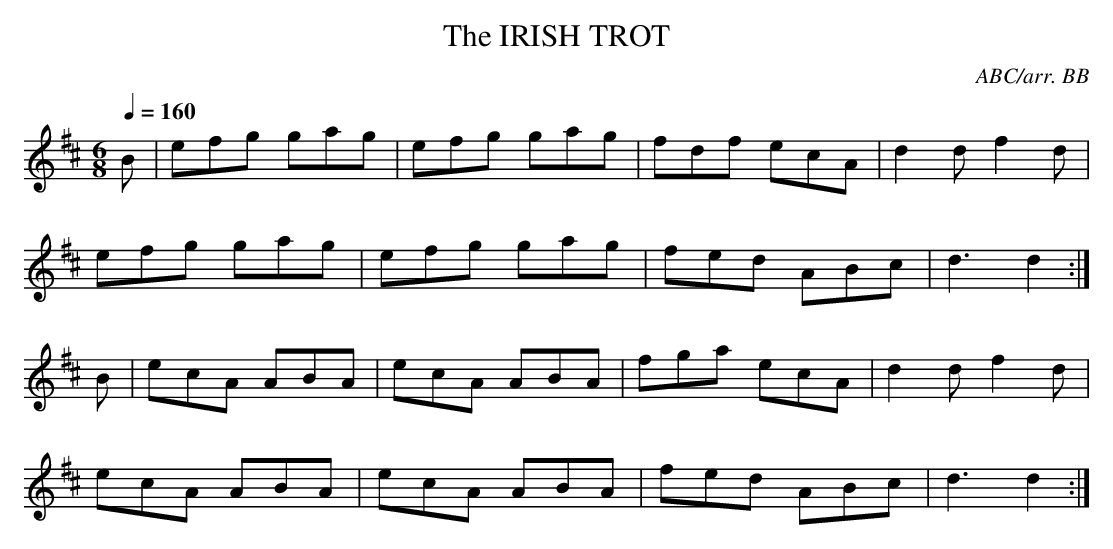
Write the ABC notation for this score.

X:1
T:IRISH TROT, The
C:ABC/arr. BB
the original. I have taken the liberty of "filling it out"
a bit!
Q:1/4=160
M:6/8
K:D
B|efg gag|efg gag|fdf ecA|d2d f2d|
efg gag|efg gag|fed ABc|d3 d2:|
B|ecA ABA|ecA ABA|fga ecA|d2d f2d|
ecA ABA|ecA ABA|fed ABc|d3 d2:|
